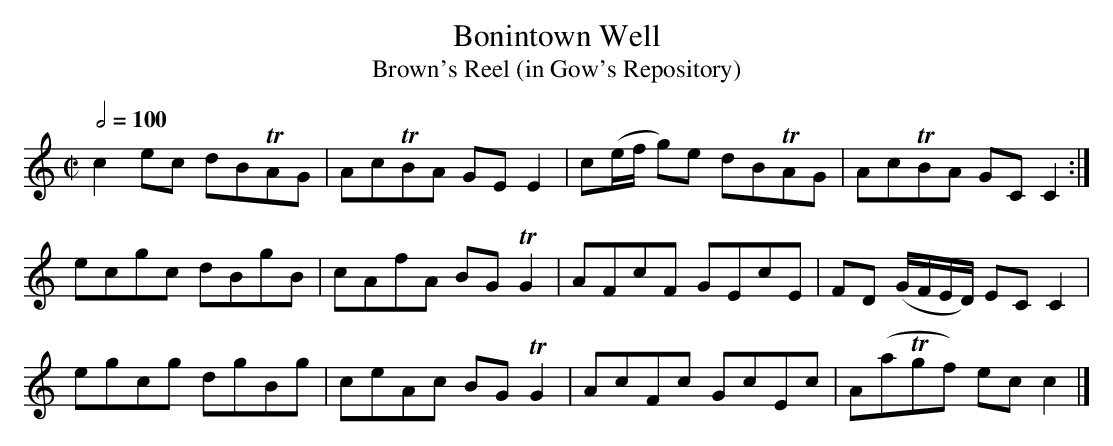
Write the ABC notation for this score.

X:1
T:Bonintown Well
T:Brown's Reel (in Gow's Repository)
M:C|
L:1/8
Q:1/2=100
K:C
c2ec dBTAG|AcTBA GEE2 |c(e/f/ g)e dBTAG|AcTBA         GCC2:|
ecgc dBgB |cAfA  BGTG2|AFcF       GEcE |FD (G/F/E/D/) ECC2 |
egcg dgBg |ceAc  BGTG2|AcFc       GcEc |A(aTgf)       ecc2|]
